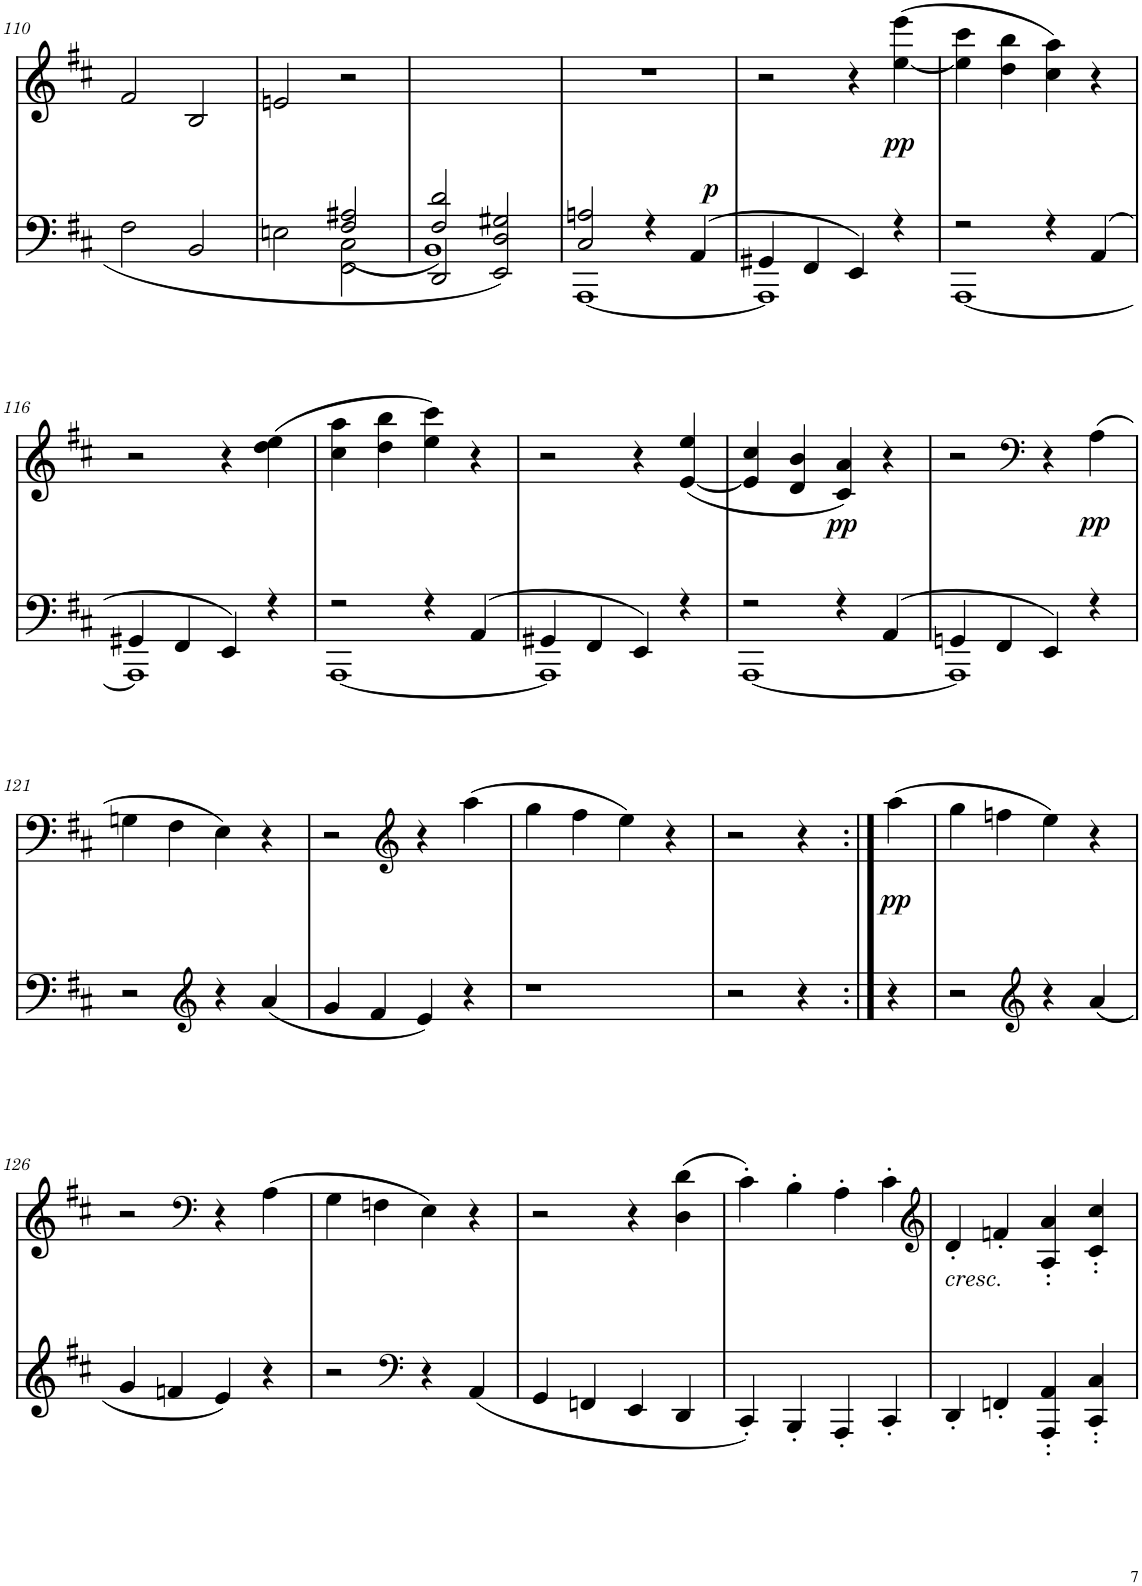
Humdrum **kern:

**kern	**dynam	**kern	**text	**dynam
*part2	*part2	*part1	*part1	*part1
*staff2	*staff2	*staff1	*staff1	*staff1
*I"piano	*	*I"piano	*	*
*I'Pno	*	*I'Pno	*	*
!!LO:PB:g=z
*clefF4	*	*clefG2	*	*
*k[f#c#]	*	*k[f#c#]	*	*
*D:	*	*D:	*	*
*M4/4	*	*M4/4	*	*
=110	=110	=110	=110	=110
2F#\	.	2f#/	.	.
2BB/	.	2B/	.	.
=111	=111	=111	=111	=111
*^	*	*	*	*
2En\	2ryy	.	2en/	.	.
2FF#\ 2C#\	(2F#/ 2A#X/	.	2r	.	.
=112	=112	=112	=112	=112	=112
*	*^	*	*	*	*
2F#/ 2d/)	1BB	2DD/	.	1ryy	.	.
2D/ 2G#X/	.	2EE/	.	.	.	.
*	*v	*v	*	*	*	*
=113	=113	=113	=113	=113	=113
2C#/ 2An/	[1AAA	.	1r	.	.
4r	.	.	.	.	.
!	!	!LO:DY:a	!	!	!
(4AA/	.	p	.	.	.
=114	=114	=114	=114	=114	=114
4GG#X/	1AAA]	.	2r	.	.
4FF#/	.	.	.	.	.
4EE/)	.	.	4r	.	.
!	!	!	!	!LO:LY:b	!LO:DY:b
4r	.	.	([4ee\ 4eee\	pp	pp
=115	=115	=115	=115	=115	=115
2r	[1AAA	.	4ee\] 4ccc#\	.	.
.	.	.	4dd\ 4bb\	.	.
4r	.	.	4cc#\ 4aa\)	.	.
(4AA/	.	.	4r	.	.
!!LO:LB:g=z
=116	=116	=116	=116	=116	=116
4GG#X/	1AAA]	.	2r	.	.
4FF#/	.	.	.	.	.
4EE/)	.	.	4r	.	.
4r	.	.	(4dd\ 4ee\	.	.
=117	=117	=117	=117	=117	=117
2r	[1AAA	.	4cc#\ 4aa\	.	.
.	.	.	4dd\ 4bb\	.	.
4r	.	.	4ee\ 4ccc#\)	.	.
(4AA/	.	.	4r	.	.
=118	=118	=118	=118	=118	=118
4GG#X/	1AAA]	.	2r	.	.
4FF#/	.	.	.	.	.
4EE/)	.	.	4r	.	.
4r	.	.	([4e/ 4ee/	.	.
=119	=119	=119	=119	=119	=119
2r	[1AAA	.	4e/] 4cc#/	.	.
.	.	.	4d/ 4b/	.	.
!	!	!	!	!	!LO:DY:b
4r	.	.	4c#/ 4a/)	.	pp
(4AA/	.	.	4r	.	.
=120	=120	=120	=120	=120	=120
4GGn/	1AAA]	.	2r	.	.
4FF#/	.	.	.	.	.
*	*	*	*clefF4	*	*
4EE/)	.	.	4r	.	.
!	!	!	!	!LO:LY:b	!LO:DY:b
4r	.	.	(4A\	pp	pp
*v	*v	*	*	*	*
!!LO:LB:g=z
=121	=121	=121	=121	=121
2r	.	4Gn\	.	.
.	.	4F#\	.	.
*clefG2	*	*	*	*
4r	.	4E\)	.	.
(4a/	.	4r	.	.
=122	=122	=122	=122	=122
4g/	.	2r	.	.
4f#/	.	.	.	.
*	*	*clefG2	*	*
4e/)	.	4r	.	.
4r	.	(4aa\	.	.
=123	=123	=123	=123	=123
1r	.	4gg\	.	.
.	.	4ff#\	.	.
.	.	4ee\)	.	.
.	.	4r	.	.
=124	=124	=124	=124	=124
2r	.	2r	.	.
4r	.	4r	.	.
=124X1:|!	=124X1:|!	=124X1:|!	=124X1:|!	=124X1:|!
!	!	!	!LO:LY:b	!LO:DY:b
4r	.	(4aa\	pp	pp
=125	=125	=125	=125	=125
2r	.	4gg\	.	.
.	.	4ffn\	.	.
*clefG2	*	*	*	*
!	!	!	!LO:LY:b	!
4r	.	4ee\)	pp	.
(4a/	.	4r	.	.
!!LO:LB:g=z
=126	=126	=126	=126	=126
4g/	.	2r	.	.
4fn/	.	.	.	.
*	*	*clefF4	*	*
4e/)	.	4r	.	.
4r	.	(4A\	.	.
=127	=127	=127	=127	=127
2r	.	4G\	.	.
.	.	4Fn\	.	.
*clefF4	*	*	*	*
4r	.	4E\)	.	.
(4AA/	.	4r	.	.
=128	=128	=128	=128	=128
4GG/	.	2r	.	.
4FFn/	.	.	.	.
4EE/	.	4r	.	.
4DD/	.	(4D\ 4d\	.	.
=129	=129	=129	=129	=129
4CC#'/)	.	4c#'\)	.	.
4BBB'/	.	4B'\	.	.
4AAA'/	.	4A'\	.	.
!	!	!	!LO:LY:b	!
4CC#'/	.	4c#'\	<	.
=130	=130	=130	=130	=130
*	*	*clefG2	*	*
!	!	!LO:TX:b:i:t=cresc.	!	!
4DD'/	.	4d'/	.	.
4FFn'/	.	4fn'/	.	.
4AAA/' 4AA/'	.	4A/' 4a/'	.	.
4CC#/' 4C#/'	.	4c#/' 4cc#/'	.	.
=	=	=	=	=
*-	*-	*-	*-	*-
